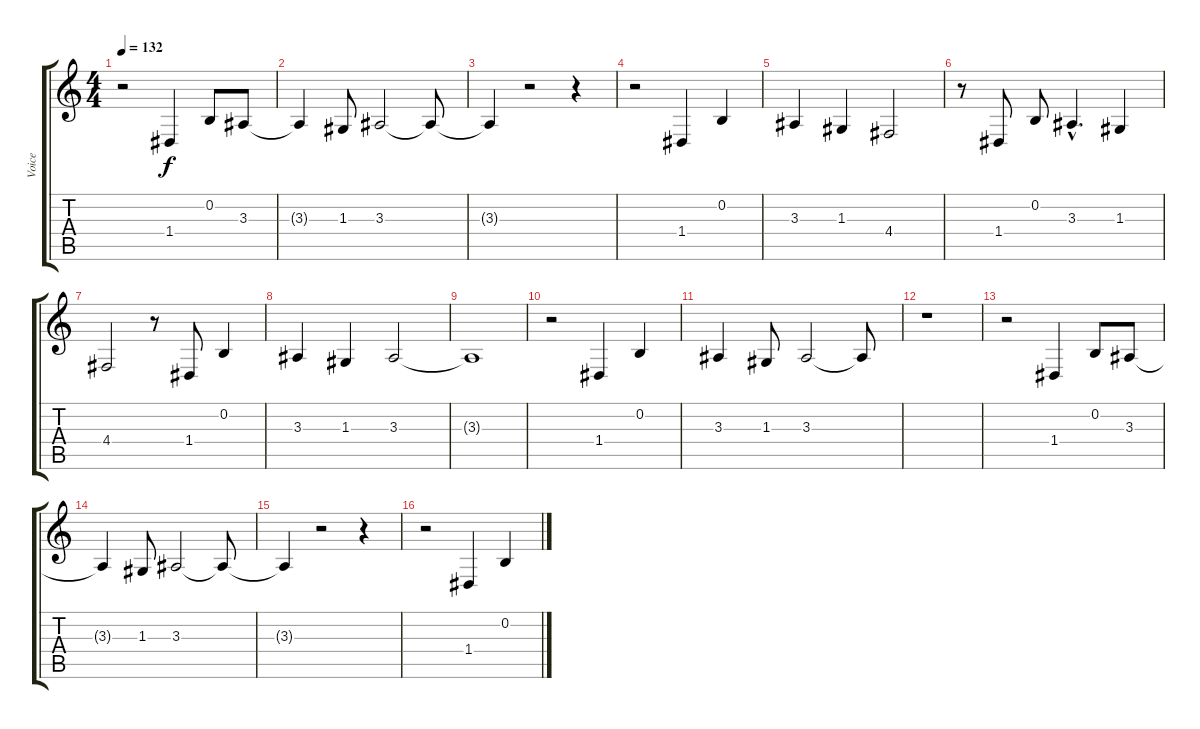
\track ("Voice" "Voice") {instrument englishhorn}
\staff {score tabs}
\tuning (E4 B3 G3 D3 A2 E2) {hide}
\ts (4 4)
\tempo 132
\clef g2
\ks c
r.2{dy f} 1.4.4 0.2.8 3.3.8 |
3.3{t}.4 1.3.8 3.3.2 3.3{t}.8 |
3.3{t}.4 r.2 r.4 |
r.2 1.4.4 0.2.4 |
3.3.4 1.3.4 4.4.2 |
r.8 1.4.8 0.2.8 3.3{hac}.4{d} 1.3.4 |
4.4.2 r.8 1.4.8 0.2.4 |
3.3.4 1.3.4 3.3.2 |
3.3{t}.1 |
r.2 1.4.4 0.2.4 |
3.3.4 1.3.8 3.3.2 3.3{t}.8 |
r.1 |
r.2 1.4.4 0.2.8 3.3.8 |
3.3{t}.4 1.3.8 3.3.2 3.3{t}.8 |
3.3{t}.4 r.2 r.4 |
r.2 1.4.4 0.2.4
